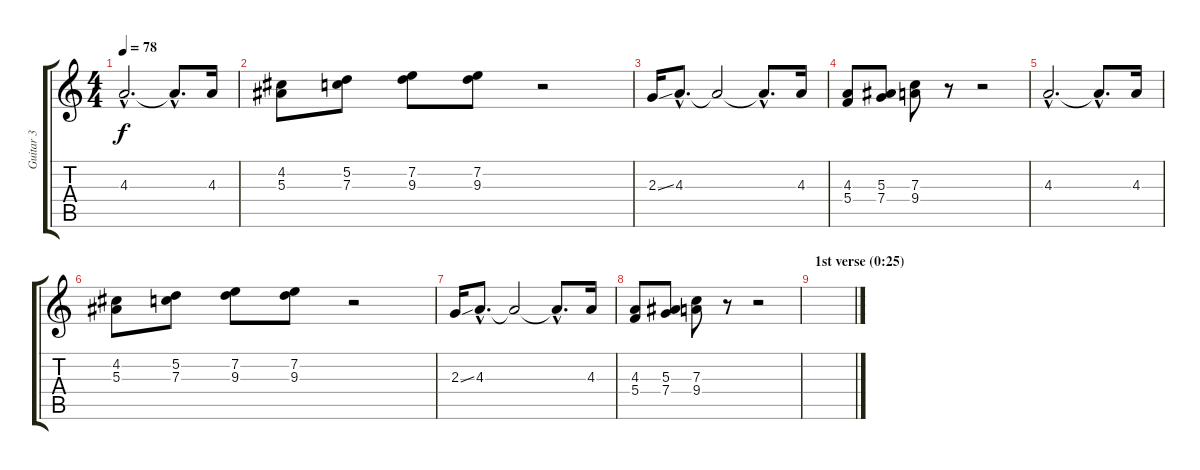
\track ("Guitar 3" "Guitar 3") {instrument electricguitarclean}
\staff {score tabs}
\tuning (D4 A3 F3 C3 G2 D2) {hide}
\ts (4 4)
\tempo 78
\clef g2
\ks c
4.3{hac}.2{d dy f instrument electricguitarclean} 4.3{hac t}.8{d} 4.3.16 |
(4.2 5.3).8 (5.2 7.3).8 (7.2 9.3).8 (7.2 9.3).8 r.2 |
2.3{ss}.16 4.3{hac}.8{d} 4.3{t}.2 4.3{hac t}.8{d} 4.3.16 |
(4.3 5.4).8 (5.3 7.4).8 (7.3 9.4).8 r.8 r.2 |
4.3{hac}.2{d} 4.3{hac t}.8{d} 4.3.16 |
(4.2 5.3).8 (5.2 7.3).8 (7.2 9.3).8 (7.2 9.3).8 r.2 |
2.3{ss}.16 4.3{hac}.8{d} 4.3{t}.2 4.3{hac t}.8{d} 4.3.16 |
(4.3 5.4).8 (5.3 7.4).8 (7.3 9.4).8 r.8 r.2 |
\section ("" "1st verse (0:25)")
